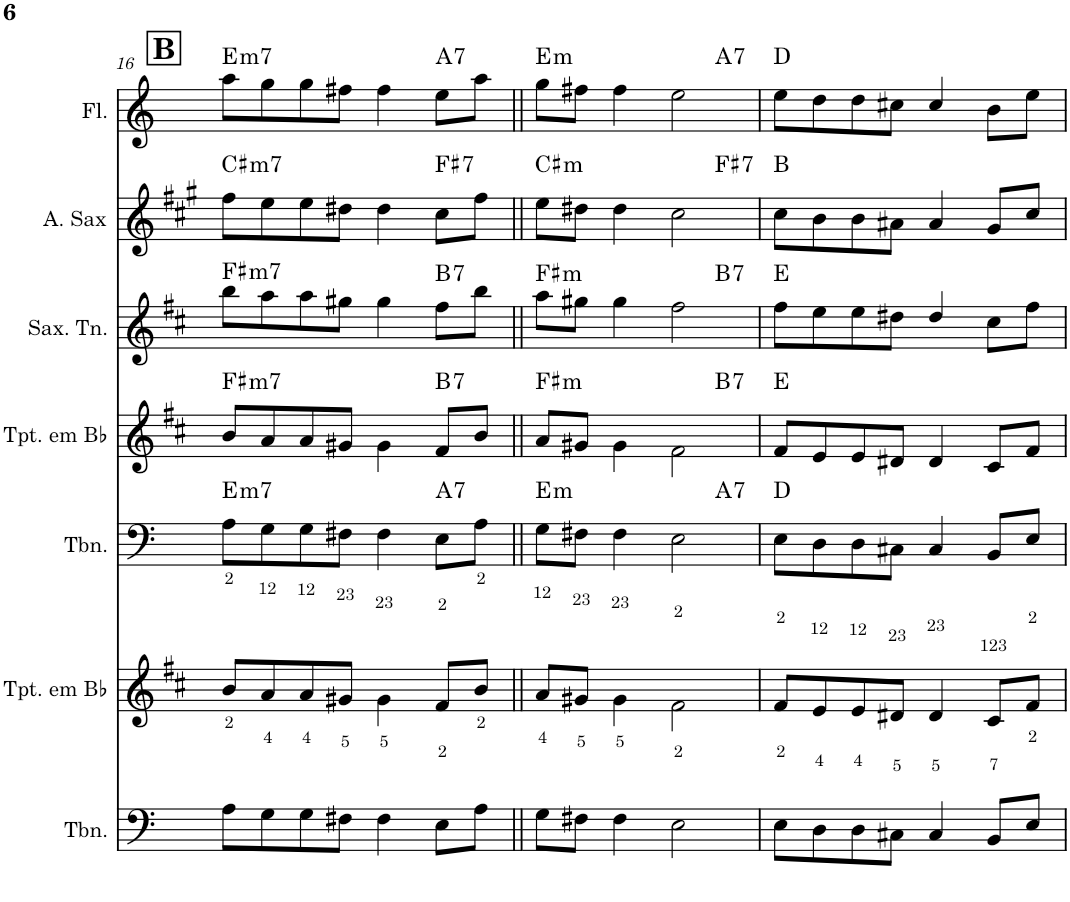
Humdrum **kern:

**kern	**kern	**kern	**harte	**kern	**harte	**kern	**harte	**kern	**harte	**kern	**harte
*part7	*part6	*part5	*part5	*part4	*part4	*part3	*part3	*part2	*part2	*part1	*part1
*staff7	*staff6	*staff5	*	*staff4	*	*staff3	*	*staff2	*	*staff1	*
*I"Trombone	*I"Trompete em Bb	*I"Trombone	*	*I"Trompete em Bb	*	*I"Saxofone Tenor	*	*I"Saxofone Alto	*	*I"Flauta Transversal	*
*I'Tbn.	*I'Tpt. em Bb	*I'Tbn.	*	*I'Tpt. em Bb	*	*I'Sax. Tn.	*	*	*	*I'Fl.	*
!!LO:PB:g=z
*clefF4	*clefG2	*clefF4	*	*clefG2	*	*clefG2	*	*clefG2	*	*clefG2	*
*	*Trd1c2	*	*	*Trd1c2	*	*Trd8c14	*	*Trd5c9	*	*	*
*k[]	*k[f#c#]	*k[]	*	*k[f#c#]	*	*k[f#c#]	*	*k[f#c#g#]	*	*k[]	*
*M4/4	*M4/4	*M4/4	*	*M4/4	*	*M4/4	*	*M4/4	*	*M4/4	*
!!LO:REH:place=s1:a:B:cj:fs=14:t=B
=16	=16	=16	=16	=16	=16	=16	=16	=16	=16	=16	=16
!	!	!	!LO:H:kt=m7	!	!LO:H:kt=m7	!	!LO:H:kt=m7	!	!LO:H:kt=m7	!	!LO:H:kt=m7
8A\L	8b/L	8A\L	E:min7	8b/L	F#:min7	8bb\L	F#:min7	8ff#\L	C#:min7	8aa\L	E:min7
8G\	8a/	8G\	.	8a/	.	8aa\	.	8ee\	.	8gg\	.
8G\	8a/	8G\	.	8a/	.	8aa\	.	8ee\	.	8gg\	.
8F#X\J	8g#X/J	8F#X\J	.	8g#X/J	.	8gg#X\J	.	8dd#X\J	.	8ff#X\J	.
4F#\	4g#\	4F#\	.	4g#\	.	4gg#\	.	4dd#\	.	4ff#\	.
!	!	!	!LO:H:kt=7	!	!LO:H:kt=7	!	!LO:H:kt=7	!	!LO:H:kt=7	!	!LO:H:kt=7
8E\L	8f#/L	8E\L	A:7	8f#/L	B:7	8ff#\L	B:7	8cc#\L	F#:7	8ee\L	A:7
8A\J	8b/J	8A\J	.	8b/J	.	8bb\J	.	8ff#\J	.	8aa\J	.
=17||	=17||	=17||	=17||	=17||	=17||	=17||	=17||	=17||	=17||	=17||	=17||
!	!	!	!LO:H:kt=m	!	!LO:H:kt=m	!	!LO:H:kt=m	!	!LO:H:kt=m	!	!LO:H:kt=m
*	*	*^	*	*^	*	*^	*	*^	*	*^	*
8G\L	8a/L	8G\L	2.ryy	E:min	8a/L	2.ryy	F#:min	8aa\L	2.ryy	F#:min	8ee\L	2.ryy	C#:min	8gg\L	2.ryy	E:min
8F#X\J	8g#X/J	8F#X\J	.	.	8g#X/J	.	.	8gg#X\J	.	.	8dd#X\J	.	.	8ff#X\J	.	.
4F#\	4g#\	4F#\	.	.	4g#\	.	.	4gg#\	.	.	4dd#\	.	.	4ff#\	.	.
2E\	2f#\	2E\	.	.	2f#\	.	.	2ff#\	.	.	2cc#\	.	.	2ee\	.	.
!	!	!	!	!LO:H:kt=7	!	!	!LO:H:kt=7	!	!	!LO:H:kt=7	!	!	!LO:H:kt=7	!	!	!LO:H:kt=7
.	.	.	4ryy	A:7	.	4ryy	B:7	.	4ryy	B:7	.	4ryy	F#:7	.	4ryy	A:7
*	*	*v	*v	*	*	*	*	*v	*v	*	*v	*v	*	*v	*v	*
*	*	*	*	*v	*v	*	*	*	*	*	*	*
=18	=18	=18	=18	=18	=18	=18	=18	=18	=18	=18	=18
8E\L	8f#/L	8E\L	D:maj	8f#/L	E:maj	8ff#\L	E:maj	8cc#\L	B:maj	8ee\L	D:maj
8D\	8e/	8D\	.	8e/	.	8ee\	.	8b\	.	8dd\	.
8D\	8e/	8D\	.	8e/	.	8ee\	.	8b\	.	8dd\	.
8C#X\J	8d#X/J	8C#X\J	.	8d#X/J	.	8dd#X\J	.	8a#X\J	.	8cc#X\J	.
4C#/	4d#/	4C#/	.	4d#/	.	4dd#/	.	4a#/	.	4cc#/	.
8BB/L	8c#/L	8BB/L	.	8c#/L	.	8cc#\L	.	8g#/L	.	8b\L	.
8E/J	8f#/J	8E/J	.	8f#/J	.	8ff#\J	.	8cc#/J	.	8ee\J	.
=	=	=	=	=	=	=	=	=	=	=	=
*-	*-	*-	*-	*-	*-	*-	*-	*-	*-	*-	*-
